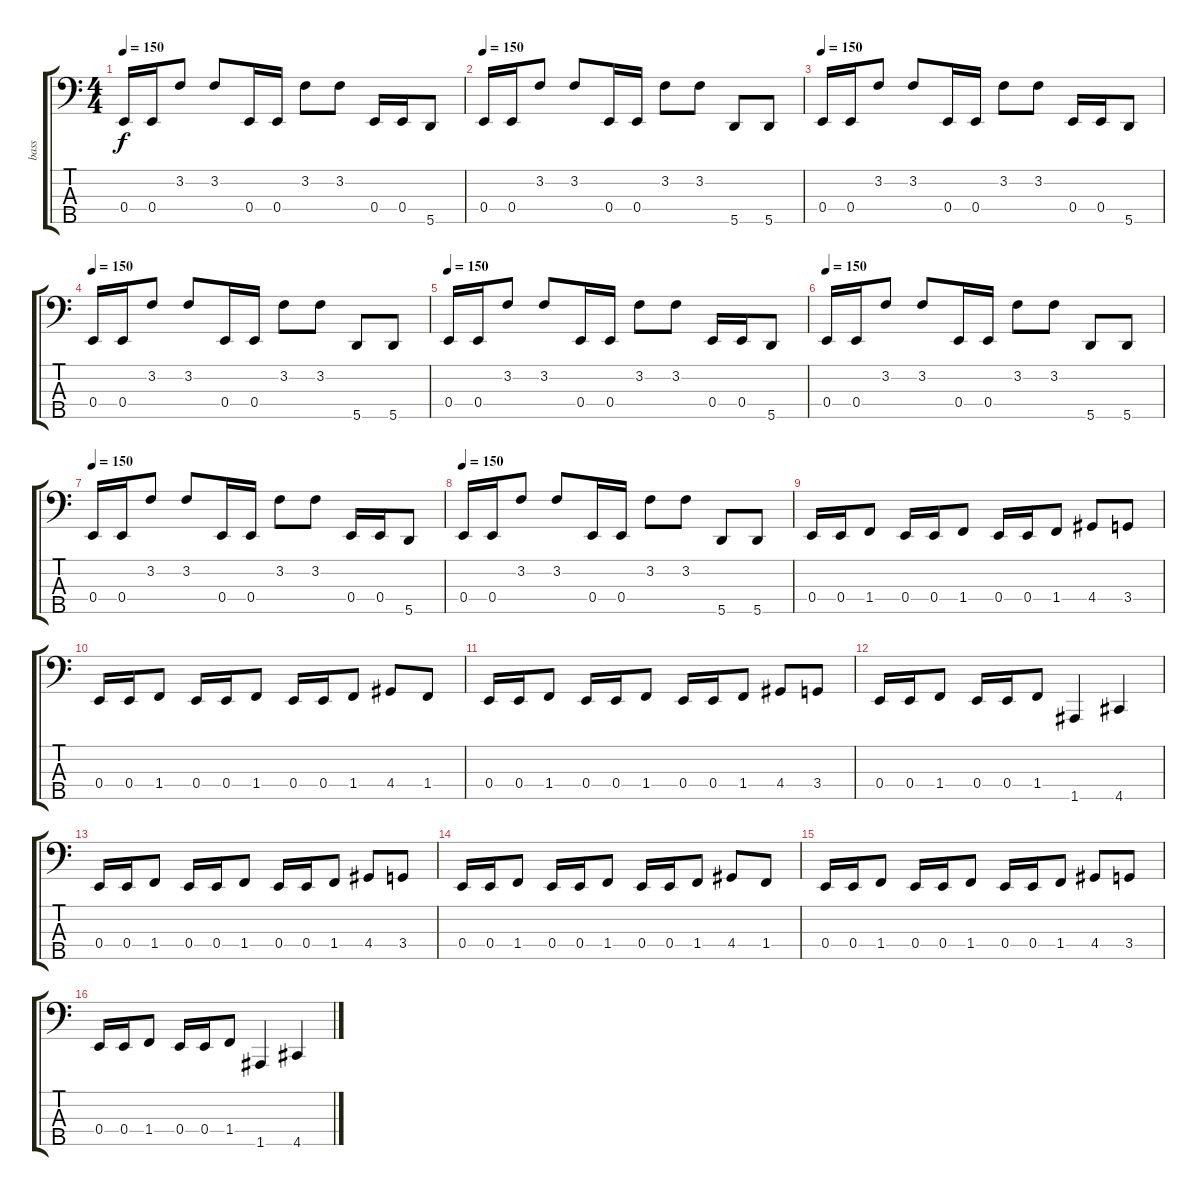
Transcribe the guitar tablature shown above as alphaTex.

\track ("bass" "bass") {instrument slapbass1}
\staff {score tabs}
\tuning (G2 D2 A1 E1 A0) {hide}
\ts (4 4)
\tempo 150
\clef f4
\ks c
0.4.16{dy f} 0.4.16 3.2.8 3.2.8 0.4.16 0.4.16 3.2.8 3.2.8 0.4.16 0.4.16 5.5.8 |
\tempo 150
0.4.16 0.4.16 3.2.8 3.2.8 0.4.16 0.4.16 3.2.8 3.2.8 5.5.8 5.5.8 |
\tempo 150
0.4.16 0.4.16 3.2.8 3.2.8 0.4.16 0.4.16 3.2.8 3.2.8 0.4.16 0.4.16 5.5.8 |
\tempo 150
0.4.16 0.4.16 3.2.8 3.2.8 0.4.16 0.4.16 3.2.8 3.2.8 5.5.8 5.5.8 |
\tempo 150
0.4.16 0.4.16 3.2.8 3.2.8 0.4.16 0.4.16 3.2.8 3.2.8 0.4.16 0.4.16 5.5.8 |
\tempo 150
0.4.16 0.4.16 3.2.8 3.2.8 0.4.16 0.4.16 3.2.8 3.2.8 5.5.8 5.5.8 |
\tempo 150
0.4.16 0.4.16 3.2.8 3.2.8 0.4.16 0.4.16 3.2.8 3.2.8 0.4.16 0.4.16 5.5.8 |
\tempo 150
0.4.16 0.4.16 3.2.8 3.2.8 0.4.16 0.4.16 3.2.8 3.2.8 5.5.8 5.5.8 |
0.4.16 0.4.16 1.4.8 0.4.16 0.4.16 1.4.8 0.4.16 0.4.16 1.4.8 4.4.8 3.4.8 |
0.4.16 0.4.16 1.4.8 0.4.16 0.4.16 1.4.8 0.4.16 0.4.16 1.4.8 4.4.8 1.4.8 |
0.4.16 0.4.16 1.4.8 0.4.16 0.4.16 1.4.8 0.4.16 0.4.16 1.4.8 4.4.8 3.4.8 |
0.4.16 0.4.16 1.4.8 0.4.16 0.4.16 1.4.8 1.5.4{balance 0} 4.5.4{balance 16} |
0.4.16{balance 8} 0.4.16 1.4.8 0.4.16 0.4.16 1.4.8 0.4.16 0.4.16 1.4.8 4.4.8 3.4.8 |
0.4.16 0.4.16 1.4.8 0.4.16 0.4.16 1.4.8 0.4.16 0.4.16 1.4.8 4.4.8 1.4.8 |
0.4.16 0.4.16 1.4.8 0.4.16 0.4.16 1.4.8 0.4.16 0.4.16 1.4.8 4.4.8 3.4.8 |
0.4.16 0.4.16 1.4.8 0.4.16 0.4.16 1.4.8 1.5.4{balance 0} 4.5.4{balance 16}
